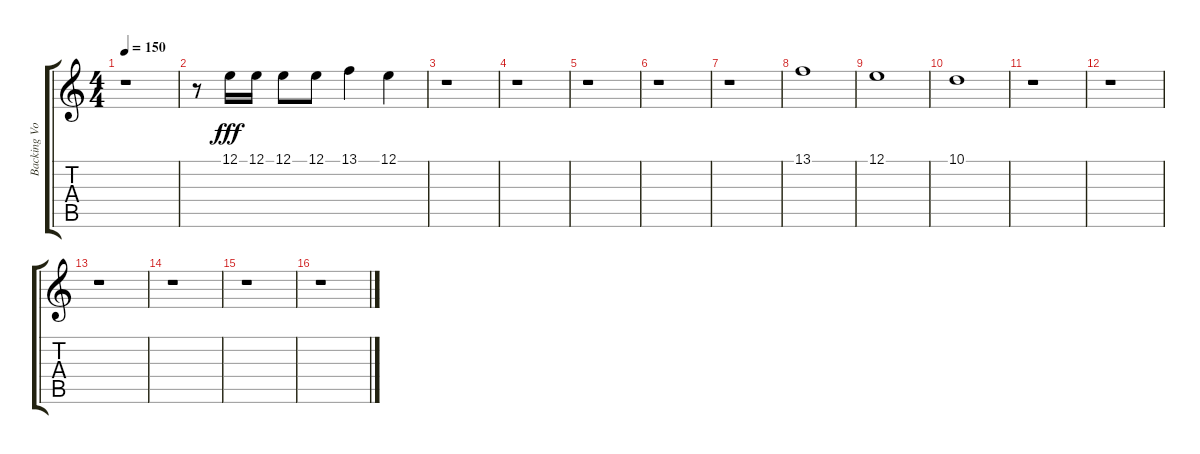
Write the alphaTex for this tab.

\track ("Backing Vocals" "Backing Vo") {instrument cello}
\staff {score tabs}
\tuning (E4 B3 G3 D3 A2 E2) {hide}
\ts (4 4)
\tempo 150
\clef g2
\ks c
r.1{dy fff} |
r.8 12.1.16 12.1.16 12.1.8 12.1.8 13.1.4 12.1.4 |
r.1 |
r.1 |
r.1 |
r.1 |
r.1 |
13.1.1 |
12.1.1 |
10.1.1 |
r.1 |
r.1 |
r.1 |
r.1 |
r.1 |
r.1
